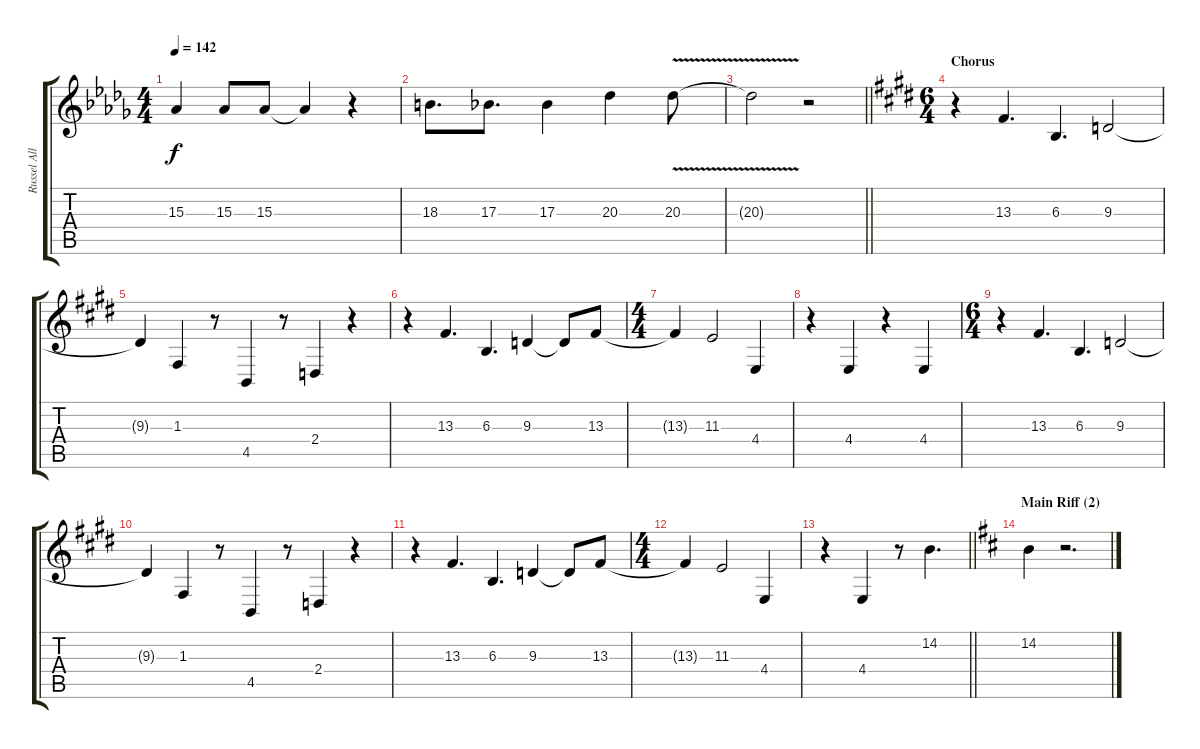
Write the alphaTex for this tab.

\track ("Russel Allen (vocal)" "Russel All") {instrument tenorsax}
\staff {score tabs}
\tuning (D4 A3 F3 C3 G2 D2) {hide}
\ts (4 4)
\tempo 142
\clef g2
\ks bbminor
15.3.4{dy f} 15.3.8 15.3.8 15.3{t}.4 r.4 |
18.3.8{d} 17.3.8{d} 17.3.4 20.3.4 20.3{v}.8 |
\barLineRight lightlight
20.3{t}.2 r.2 |
\ts (6 4)
\section ("" "Chorus")
\ks c#minor
r.4 13.3.4{d} 6.3.4{d} 9.3.2 |
9.3{t}.4 1.3.4 r.8 4.5.4 r.8 2.4.4 r.4 |
r.4 13.3.4{d} 6.3.4{d} 9.3.4 9.3{t}.8 13.3.8 |
\ts (4 4)
13.3{t}.4 11.3.2 4.4.4 |
r.4 4.4.4 r.4 4.4.4 |
\ts (6 4)
r.4 13.3.4{d} 6.3.4{d} 9.3.2 |
9.3{t}.4 1.3.4 r.8 4.5.4 r.8 2.4.4 r.4 |
r.4 13.3.4{d} 6.3.4{d} 9.3.4 9.3{t}.8 13.3.8 |
\ts (4 4)
13.3{t}.4 11.3.2 4.4.4 |
\barLineRight lightlight
r.4 4.4.4 r.8 14.2.4{d} |
\section ("" "Main Riff (2)")
\ks bminor
14.2.4 r.2{d}
